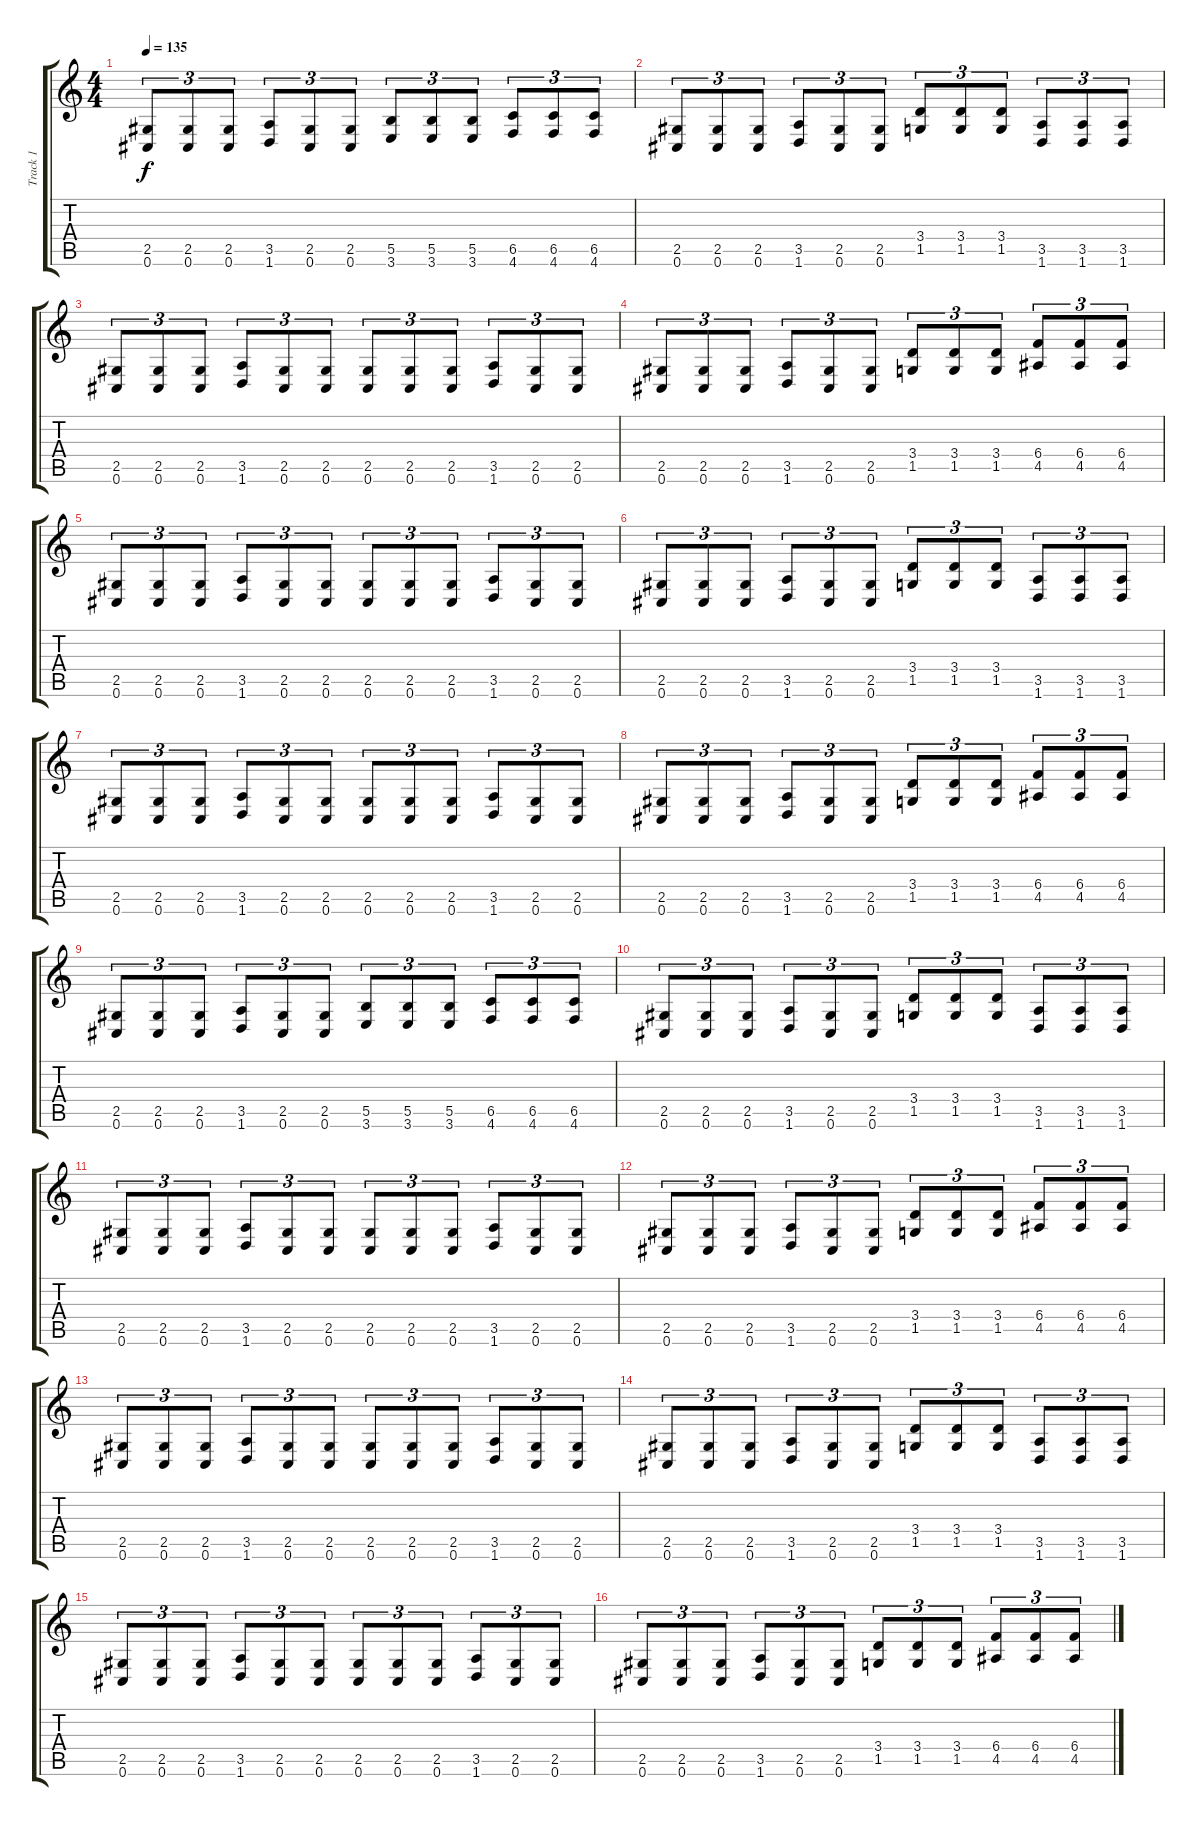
\track ("Track 1" "Track 1") {instrument distortionguitar}
\staff {score tabs}
\tuning (Db4 Ab3 E3 B2 Gb2 Db2) {hide}
\ts (4 4)
\tempo 135
\clef g2
\ks c
(2.5 0.6).8{tu (3 2) dy f} (2.5 0.6).8{tu (3 2)} (2.5 0.6).8{tu (3 2)} (3.5 1.6).8{tu (3 2)} (2.5 0.6).8{tu (3 2)} (2.5 0.6).8{tu (3 2)} (5.5 3.6).8{tu (3 2)} (5.5 3.6).8{tu (3 2)} (5.5 3.6).8{tu (3 2)} (6.5 4.6).8{tu (3 2)} (6.5 4.6).8{tu (3 2)} (6.5 4.6).8{tu (3 2)} |
(2.5 0.6).8{tu (3 2)} (2.5 0.6).8{tu (3 2)} (2.5 0.6).8{tu (3 2)} (3.5 1.6).8{tu (3 2)} (2.5 0.6).8{tu (3 2)} (2.5 0.6).8{tu (3 2)} (3.4 1.5).8{tu (3 2)} (3.4 1.5).8{tu (3 2)} (3.4 1.5).8{tu (3 2)} (3.5 1.6).8{tu (3 2)} (3.5 1.6).8{tu (3 2)} (3.5 1.6).8{tu (3 2)} |
(2.5 0.6).8{tu (3 2)} (2.5 0.6).8{tu (3 2)} (2.5 0.6).8{tu (3 2)} (3.5 1.6).8{tu (3 2)} (2.5 0.6).8{tu (3 2)} (2.5 0.6).8{tu (3 2)} (2.5 0.6).8{tu (3 2)} (2.5 0.6).8{tu (3 2)} (2.5 0.6).8{tu (3 2)} (3.5 1.6).8{tu (3 2)} (2.5 0.6).8{tu (3 2)} (2.5 0.6).8{tu (3 2)} |
(2.5 0.6).8{tu (3 2)} (2.5 0.6).8{tu (3 2)} (2.5 0.6).8{tu (3 2)} (3.5 1.6).8{tu (3 2)} (2.5 0.6).8{tu (3 2)} (2.5 0.6).8{tu (3 2)} (3.4 1.5).8{tu (3 2)} (3.4 1.5).8{tu (3 2)} (3.4 1.5).8{tu (3 2)} (6.4 4.5).8{tu (3 2)} (6.4 4.5).8{tu (3 2)} (6.4 4.5).8{tu (3 2)} |
(2.5 0.6).8{tu (3 2)} (2.5 0.6).8{tu (3 2)} (2.5 0.6).8{tu (3 2)} (3.5 1.6).8{tu (3 2)} (2.5 0.6).8{tu (3 2)} (2.5 0.6).8{tu (3 2)} (2.5 0.6).8{tu (3 2)} (2.5 0.6).8{tu (3 2)} (2.5 0.6).8{tu (3 2)} (3.5 1.6).8{tu (3 2)} (2.5 0.6).8{tu (3 2)} (2.5 0.6).8{tu (3 2)} |
(2.5 0.6).8{tu (3 2)} (2.5 0.6).8{tu (3 2)} (2.5 0.6).8{tu (3 2)} (3.5 1.6).8{tu (3 2)} (2.5 0.6).8{tu (3 2)} (2.5 0.6).8{tu (3 2)} (3.4 1.5).8{tu (3 2)} (3.4 1.5).8{tu (3 2)} (3.4 1.5).8{tu (3 2)} (3.5 1.6).8{tu (3 2)} (3.5 1.6).8{tu (3 2)} (3.5 1.6).8{tu (3 2)} |
(2.5 0.6).8{tu (3 2)} (2.5 0.6).8{tu (3 2)} (2.5 0.6).8{tu (3 2)} (3.5 1.6).8{tu (3 2)} (2.5 0.6).8{tu (3 2)} (2.5 0.6).8{tu (3 2)} (2.5 0.6).8{tu (3 2)} (2.5 0.6).8{tu (3 2)} (2.5 0.6).8{tu (3 2)} (3.5 1.6).8{tu (3 2)} (2.5 0.6).8{tu (3 2)} (2.5 0.6).8{tu (3 2)} |
(2.5 0.6).8{tu (3 2)} (2.5 0.6).8{tu (3 2)} (2.5 0.6).8{tu (3 2)} (3.5 1.6).8{tu (3 2)} (2.5 0.6).8{tu (3 2)} (2.5 0.6).8{tu (3 2)} (3.4 1.5).8{tu (3 2)} (3.4 1.5).8{tu (3 2)} (3.4 1.5).8{tu (3 2)} (6.4 4.5).8{tu (3 2)} (6.4 4.5).8{tu (3 2)} (6.4 4.5).8{tu (3 2)} |
(2.5 0.6).8{tu (3 2)} (2.5 0.6).8{tu (3 2)} (2.5 0.6).8{tu (3 2)} (3.5 1.6).8{tu (3 2)} (2.5 0.6).8{tu (3 2)} (2.5 0.6).8{tu (3 2)} (5.5 3.6).8{tu (3 2)} (5.5 3.6).8{tu (3 2)} (5.5 3.6).8{tu (3 2)} (6.5 4.6).8{tu (3 2)} (6.5 4.6).8{tu (3 2)} (6.5 4.6).8{tu (3 2)} |
(2.5 0.6).8{tu (3 2)} (2.5 0.6).8{tu (3 2)} (2.5 0.6).8{tu (3 2)} (3.5 1.6).8{tu (3 2)} (2.5 0.6).8{tu (3 2)} (2.5 0.6).8{tu (3 2)} (3.4 1.5).8{tu (3 2)} (3.4 1.5).8{tu (3 2)} (3.4 1.5).8{tu (3 2)} (3.5 1.6).8{tu (3 2)} (3.5 1.6).8{tu (3 2)} (3.5 1.6).8{tu (3 2)} |
(2.5 0.6).8{tu (3 2)} (2.5 0.6).8{tu (3 2)} (2.5 0.6).8{tu (3 2)} (3.5 1.6).8{tu (3 2)} (2.5 0.6).8{tu (3 2)} (2.5 0.6).8{tu (3 2)} (2.5 0.6).8{tu (3 2)} (2.5 0.6).8{tu (3 2)} (2.5 0.6).8{tu (3 2)} (3.5 1.6).8{tu (3 2)} (2.5 0.6).8{tu (3 2)} (2.5 0.6).8{tu (3 2)} |
(2.5 0.6).8{tu (3 2)} (2.5 0.6).8{tu (3 2)} (2.5 0.6).8{tu (3 2)} (3.5 1.6).8{tu (3 2)} (2.5 0.6).8{tu (3 2)} (2.5 0.6).8{tu (3 2)} (3.4 1.5).8{tu (3 2)} (3.4 1.5).8{tu (3 2)} (3.4 1.5).8{tu (3 2)} (6.4 4.5).8{tu (3 2)} (6.4 4.5).8{tu (3 2)} (6.4 4.5).8{tu (3 2)} |
(2.5 0.6).8{tu (3 2)} (2.5 0.6).8{tu (3 2)} (2.5 0.6).8{tu (3 2)} (3.5 1.6).8{tu (3 2)} (2.5 0.6).8{tu (3 2)} (2.5 0.6).8{tu (3 2)} (2.5 0.6).8{tu (3 2)} (2.5 0.6).8{tu (3 2)} (2.5 0.6).8{tu (3 2)} (3.5 1.6).8{tu (3 2)} (2.5 0.6).8{tu (3 2)} (2.5 0.6).8{tu (3 2)} |
(2.5 0.6).8{tu (3 2)} (2.5 0.6).8{tu (3 2)} (2.5 0.6).8{tu (3 2)} (3.5 1.6).8{tu (3 2)} (2.5 0.6).8{tu (3 2)} (2.5 0.6).8{tu (3 2)} (3.4 1.5).8{tu (3 2)} (3.4 1.5).8{tu (3 2)} (3.4 1.5).8{tu (3 2)} (3.5 1.6).8{tu (3 2)} (3.5 1.6).8{tu (3 2)} (3.5 1.6).8{tu (3 2)} |
(2.5 0.6).8{tu (3 2)} (2.5 0.6).8{tu (3 2)} (2.5 0.6).8{tu (3 2)} (3.5 1.6).8{tu (3 2)} (2.5 0.6).8{tu (3 2)} (2.5 0.6).8{tu (3 2)} (2.5 0.6).8{tu (3 2)} (2.5 0.6).8{tu (3 2)} (2.5 0.6).8{tu (3 2)} (3.5 1.6).8{tu (3 2)} (2.5 0.6).8{tu (3 2)} (2.5 0.6).8{tu (3 2)} |
(2.5 0.6).8{tu (3 2)} (2.5 0.6).8{tu (3 2)} (2.5 0.6).8{tu (3 2)} (3.5 1.6).8{tu (3 2)} (2.5 0.6).8{tu (3 2)} (2.5 0.6).8{tu (3 2)} (3.4 1.5).8{tu (3 2)} (3.4 1.5).8{tu (3 2)} (3.4 1.5).8{tu (3 2)} (6.4 4.5).8{tu (3 2)} (6.4 4.5).8{tu (3 2)} (6.4 4.5).8{tu (3 2)}
